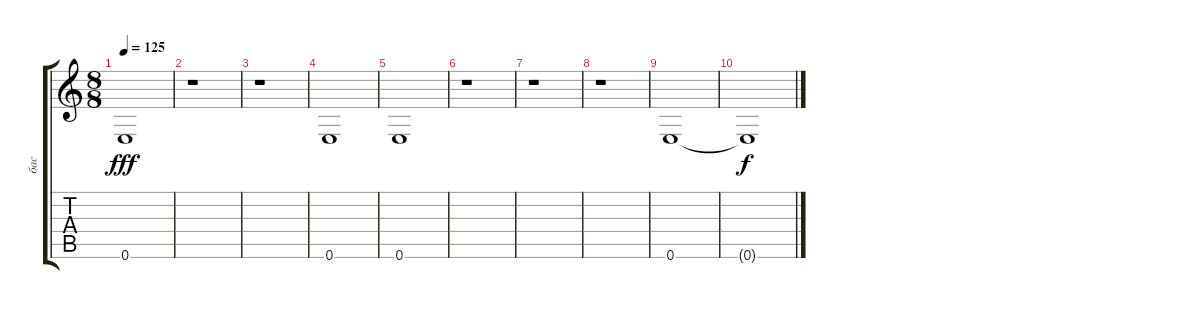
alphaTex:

\track ("бас" "бас") {instrument electricbasspick}
\staff {score tabs}
\tuning (E4 B3 G3 D3 A2 E2) {hide}
\ts (8 8)
\tempo 125
\clef g2
\ks c
0.6.1{dy fff} |
r.1 |
r.1 |
0.6.1 |
0.6.1 |
r.1 |
r.1 |
r.1 |
0.6.1 |
0.6{t}.1{dy f}
